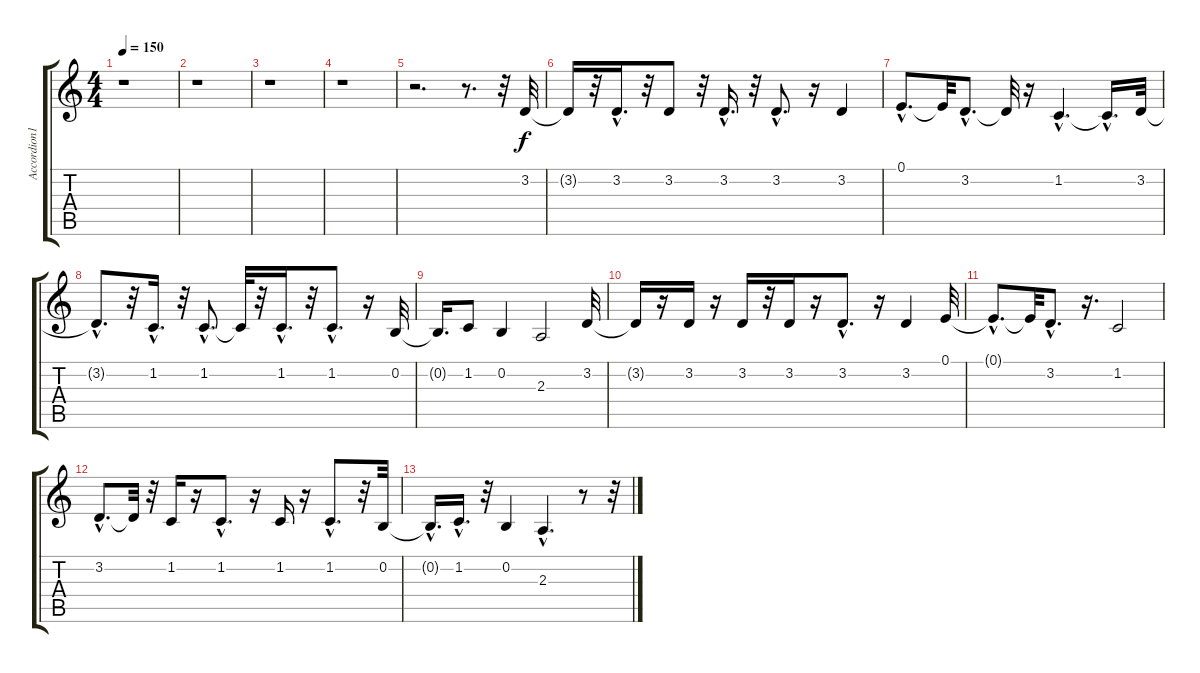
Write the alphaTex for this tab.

\track ("Accordion1" "Accordion1") {instrument accordion}
\staff {score tabs}
\tuning (E4 B3 G3 D3 A2 E2) {hide}
\ts (4 4)
\tempo 150
\clef g2
\ks c
r.1{dy f} |
r.1 |
r.1 |
r.1 |
r.2{d} r.8{d} r.32 3.2.32 |
3.2{t}.16 r.32 3.2{hac}.16{d} r.32 3.2.8 r.32 3.2{hac}.16{d} r.32 3.2{hac}.8{d} r.16 3.2.4 |
0.1{hac}.8{d} 0.1{t}.32 3.2{hac}.8{d} 3.2{t}.32 r.16 1.2{hac}.4{d} 1.2{hac t}.16{d} 3.2.32 |
3.2{hac t}.8{d} r.32 1.2{hac}.16{d} r.32 1.2{hac}.8{d} 1.2{t}.32 r.32 1.2{hac}.16{d} r.32 1.2{hac}.8{d} r.16 0.2.32 |
0.2{t}.16{d} 1.2.8 0.2.4 2.3.2 3.2.32 |
3.2{t}.16 r.16 3.2.16 r.16 3.2.16 r.32 3.2.16 r.16 3.2{hac}.8{d} r.16 3.2.4 0.1.32 |
0.1{hac t}.8{d} 0.1{t}.32 3.2{hac}.8{d} r.16{d} 1.2.2 |
3.2{hac}.8{d} 3.2{t}.32 r.32 1.2.16 r.16 1.2{hac}.8{d} r.16 1.2.16 r.16 1.2{hac}.8{d} r.32 0.2.32 |
0.2{hac t}.16{d} 1.2{hac}.16{d} r.32 0.2.4 2.3{hac}.4{d} r.8 r.32
